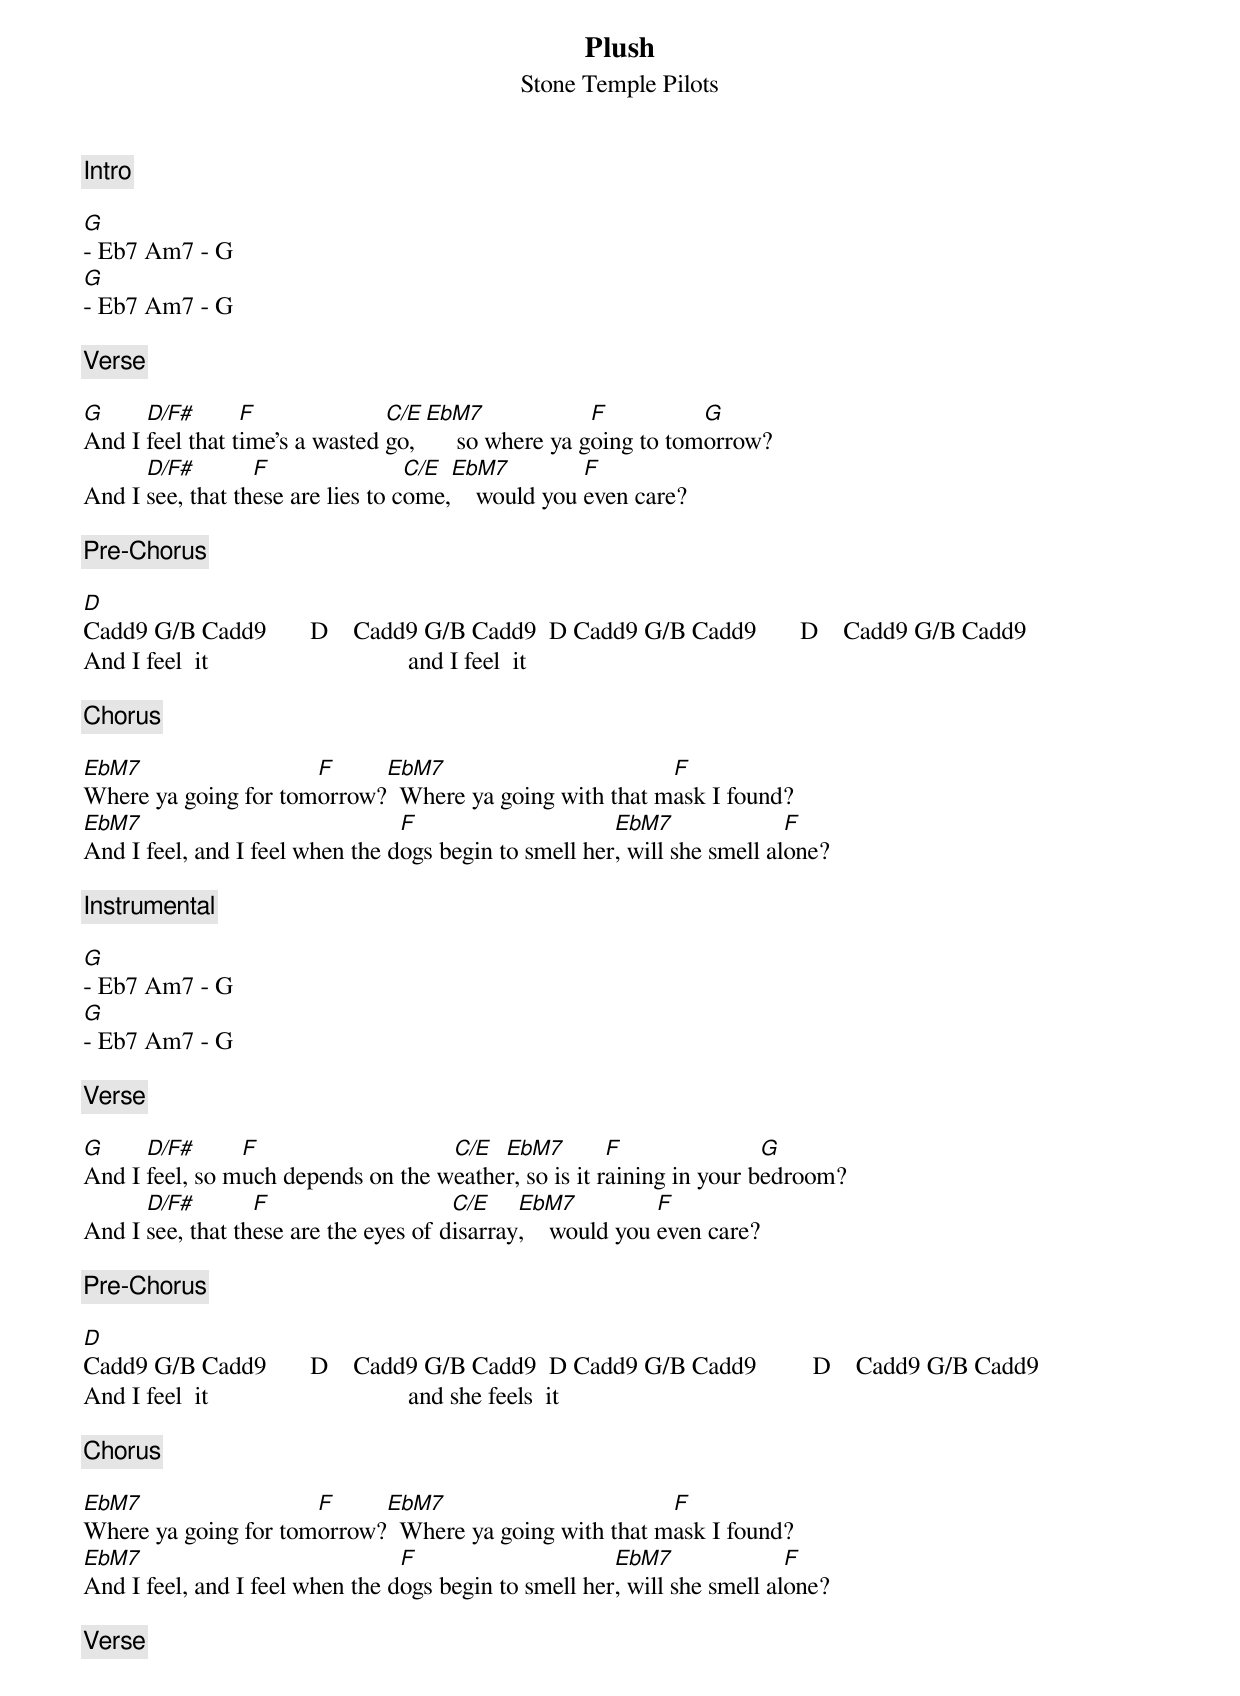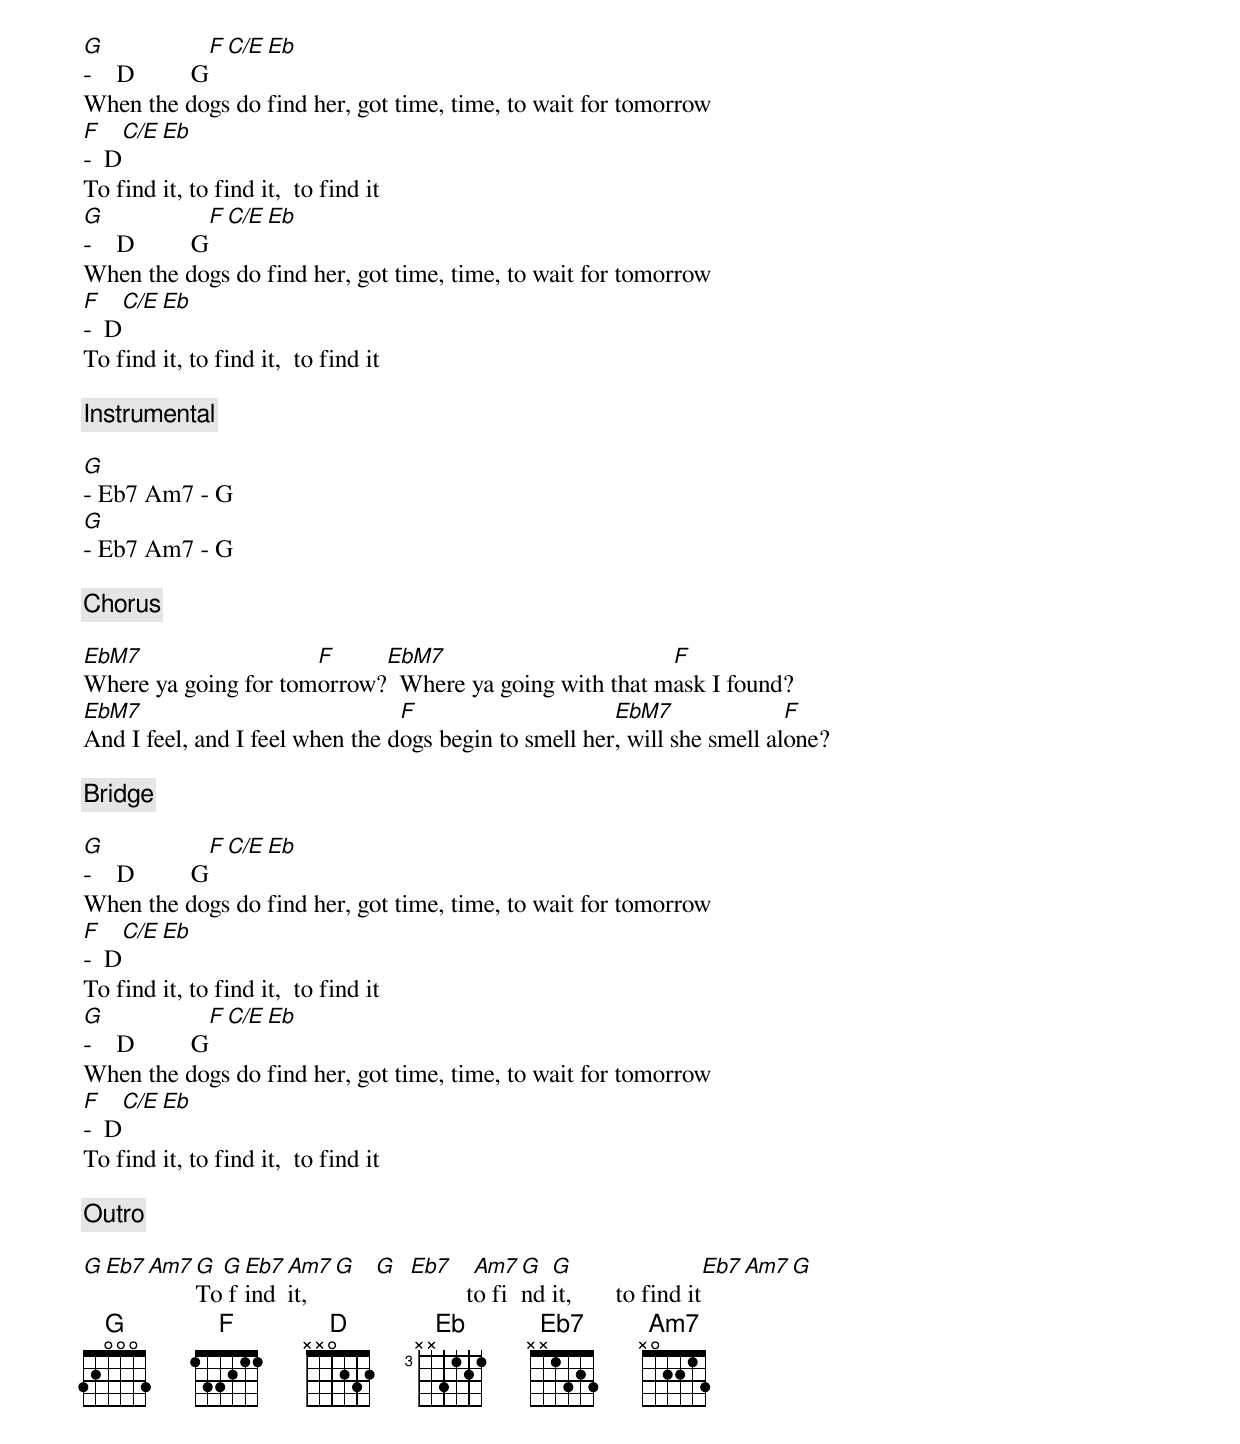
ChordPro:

{t: Plush}
{st: Stone Temple Pilots}

{c: Intro}

[G]- Eb7 Am7 - G
[G]- Eb7 Am7 - G

{c: Verse}

[G]And I [D/F#]feel that t[F]ime's a wasted [C/E]go, [EbM7]     so where ya g[F]oing to tom[G]orrow?
And I [D/F#]see, that th[F]ese are lies to c[C/E]ome,[EbM7]    would you [F]even care?

{c: Pre-Chorus}

[D]Cadd9 G/B Cadd9       D    Cadd9 G/B Cadd9  D Cadd9 G/B Cadd9       D    Cadd9 G/B Cadd9
And I feel  it                                and I feel  it

{c: Chorus}

[EbM7]Where ya going for tom[F]orrow?[EbM7]  Where ya going with that m[F]ask I found?
[EbM7]And I feel, and I feel when the d[F]ogs begin to smell her[EbM7], will she smell al[F]one?

{c: Instrumental}

[G]- Eb7 Am7 - G
[G]- Eb7 Am7 - G

{c: Verse}

[G]And I [D/F#]feel, so m[F]uch depends on the w[C/E]eathe[EbM7]r, so is it r[F]aining in your b[G]edroom?
And I [D/F#]see, that th[F]ese are the eyes of d[C/E]isarray[EbM7],    would you [F]even care?

{c: Pre-Chorus}

[D]Cadd9 G/B Cadd9       D    Cadd9 G/B Cadd9  D Cadd9 G/B Cadd9         D    Cadd9 G/B Cadd9
And I feel  it                                and she feels  it

{c: Chorus}

[EbM7]Where ya going for tom[F]orrow?[EbM7]  Where ya going with that m[F]ask I found?
[EbM7]And I feel, and I feel when the d[F]ogs begin to smell her[EbM7], will she smell al[F]one?

{c: Verse}

[G]-    D         G[F][C/E][Eb]
When the dogs do find her, got time, time, to wait for tomorrow
[F]-  D[C/E][Eb]
To find it, to find it,  to find it
[G]-    D         G[F][C/E][Eb]
When the dogs do find her, got time, time, to wait for tomorrow
[F]-  D[C/E][Eb]
To find it, to find it,  to find it

{c: Instrumental}

[G]- Eb7 Am7 - G
[G]- Eb7 Am7 - G

{c: Chorus}

[EbM7]Where ya going for tom[F]orrow?[EbM7]  Where ya going with that m[F]ask I found?
[EbM7]And I feel, and I feel when the d[F]ogs begin to smell her[EbM7], will she smell al[F]one?

{c: Bridge}

[G]-    D         G[F][C/E][Eb]
When the dogs do find her, got time, time, to wait for tomorrow
[F]-  D[C/E][Eb]
To find it, to find it,  to find it
[G]-    D         G[F][C/E][Eb]
When the dogs do find her, got time, time, to wait for tomorrow
[F]-  D[C/E][Eb]
To find it, to find it,  to find it

{c: Outro}

[G][Eb7][Am7][G]To[G] f[Eb7]ind [Am7]it, [G]   [G]  [Eb7]         t[Am7]o fi[G]nd [G]it,       to find it[Eb7][Am7][G]
